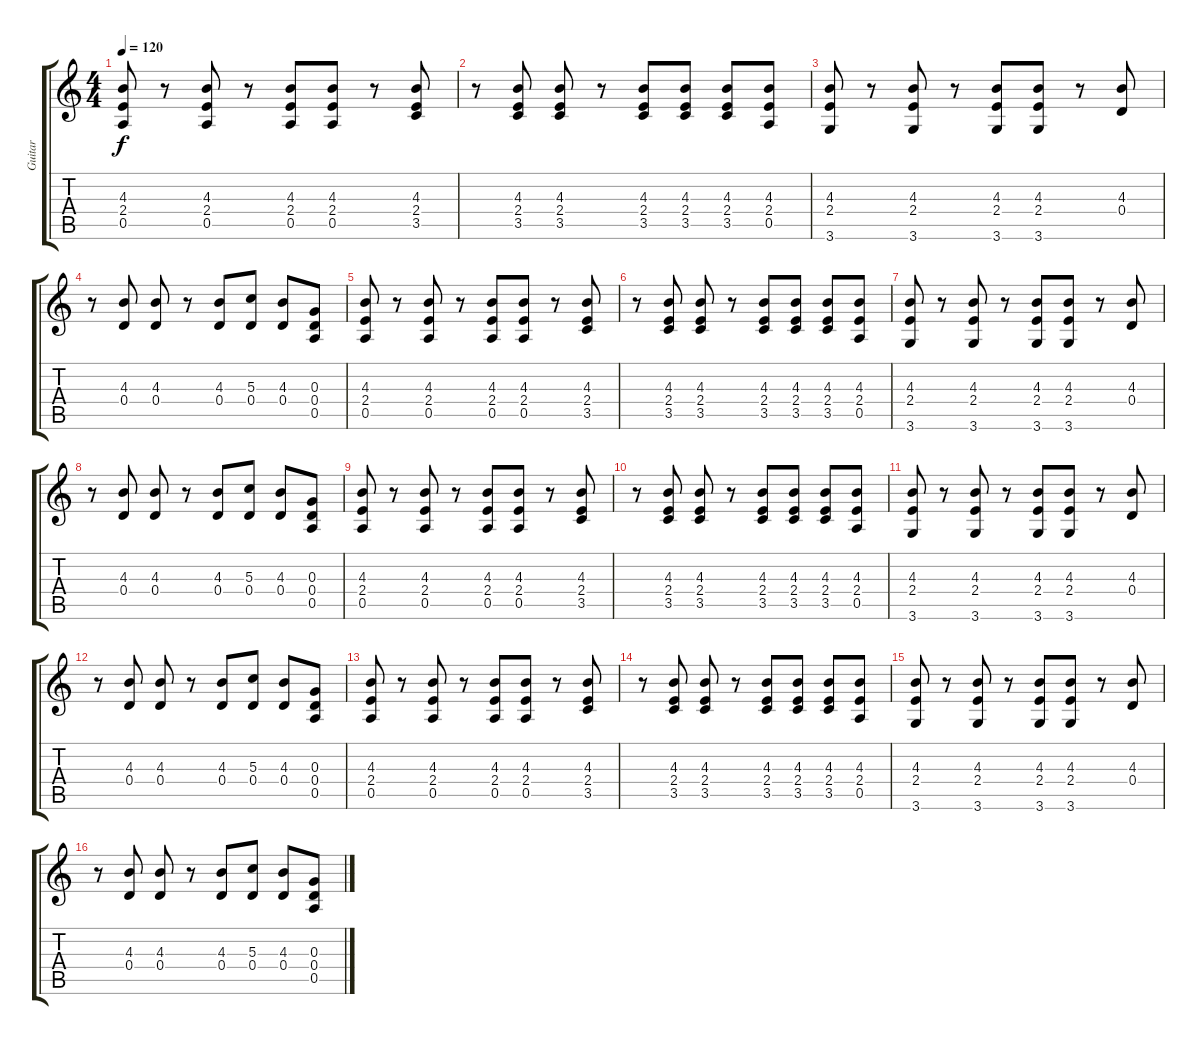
\track ("Guitar" "Guitar") {instrument overdrivenguitar}
\staff {score tabs}
\tuning (E4 B3 G3 D3 A2 E2) {hide}
\ts (4 4)
\tempo 120
\clef g2
\ks c
(4.3 2.4 0.5).8{dy f instrument overdrivenguitar} r.8 (4.3 2.4 0.5).8 r.8 (4.3 2.4 0.5).8 (4.3 2.4 0.5).8 r.8 (4.3 2.4 3.5).8 |
r.8 (4.3 2.4 3.5).8 (4.3 2.4 3.5).8 r.8 (4.3 2.4 3.5).8 (4.3 2.4 3.5).8 (4.3 2.4 3.5).8 (4.3 2.4 0.5).8 |
(4.3 2.4 3.6).8 r.8 (4.3 2.4 3.6).8 r.8 (4.3 2.4 3.6).8 (4.3 2.4 3.6).8 r.8 (4.3 0.4).8 |
r.8 (4.3 0.4).8 (4.3 0.4).8 r.8 (4.3 0.4).8 (5.3 0.4).8 (4.3 0.4).8 (0.3 0.4 0.5).8 |
(4.3 2.4 0.5).8 r.8 (4.3 2.4 0.5).8 r.8 (4.3 2.4 0.5).8 (4.3 2.4 0.5).8 r.8 (4.3 2.4 3.5).8 |
r.8 (4.3 2.4 3.5).8 (4.3 2.4 3.5).8 r.8 (4.3 2.4 3.5).8 (4.3 2.4 3.5).8 (4.3 2.4 3.5).8 (4.3 2.4 0.5).8 |
(4.3 2.4 3.6).8 r.8 (4.3 2.4 3.6).8 r.8 (4.3 2.4 3.6).8 (4.3 2.4 3.6).8 r.8 (4.3 0.4).8 |
r.8 (4.3 0.4).8 (4.3 0.4).8 r.8 (4.3 0.4).8 (5.3 0.4).8 (4.3 0.4).8 (0.3 0.4 0.5).8 |
(4.3 2.4 0.5).8 r.8 (4.3 2.4 0.5).8 r.8 (4.3 2.4 0.5).8 (4.3 2.4 0.5).8 r.8 (4.3 2.4 3.5).8 |
r.8 (4.3 2.4 3.5).8 (4.3 2.4 3.5).8 r.8 (4.3 2.4 3.5).8 (4.3 2.4 3.5).8 (4.3 2.4 3.5).8 (4.3 2.4 0.5).8 |
(4.3 2.4 3.6).8 r.8 (4.3 2.4 3.6).8 r.8 (4.3 2.4 3.6).8 (4.3 2.4 3.6).8 r.8 (4.3 0.4).8 |
r.8 (4.3 0.4).8 (4.3 0.4).8 r.8 (4.3 0.4).8 (5.3 0.4).8 (4.3 0.4).8 (0.3 0.4 0.5).8 |
(4.3 2.4 0.5).8 r.8 (4.3 2.4 0.5).8 r.8 (4.3 2.4 0.5).8 (4.3 2.4 0.5).8 r.8 (4.3 2.4 3.5).8 |
r.8 (4.3 2.4 3.5).8 (4.3 2.4 3.5).8 r.8 (4.3 2.4 3.5).8 (4.3 2.4 3.5).8 (4.3 2.4 3.5).8 (4.3 2.4 0.5).8 |
(4.3 2.4 3.6).8 r.8 (4.3 2.4 3.6).8 r.8 (4.3 2.4 3.6).8 (4.3 2.4 3.6).8 r.8 (4.3 0.4).8 |
r.8 (4.3 0.4).8 (4.3 0.4).8 r.8 (4.3 0.4).8 (5.3 0.4).8 (4.3 0.4).8 (0.3 0.4 0.5).8
